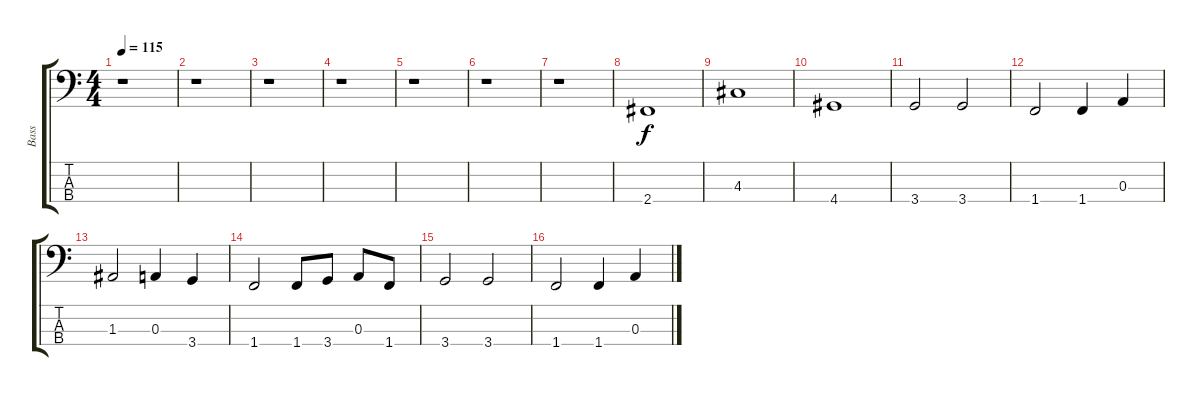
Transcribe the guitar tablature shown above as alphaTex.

\track ("Bass" "Bass") {instrument electricbassfinger}
\staff {score tabs}
\tuning (G2 D2 A1 E1) {hide}
\ts (4 4)
\tempo 115
\clef f4
\ks c
r.1{dy f} |
r.1 |
r.1 |
r.1 |
r.1 |
r.1 |
r.1 |
2.4.1 |
4.3.1 |
4.4.1 |
3.4.2 3.4.2 |
1.4.2 1.4.4 0.3.4 |
1.3.2 0.3.4 3.4.4 |
1.4.2 1.4.8 3.4.8 0.3.8 1.4.8 |
3.4.2 3.4.2 |
1.4.2 1.4.4 0.3.4
